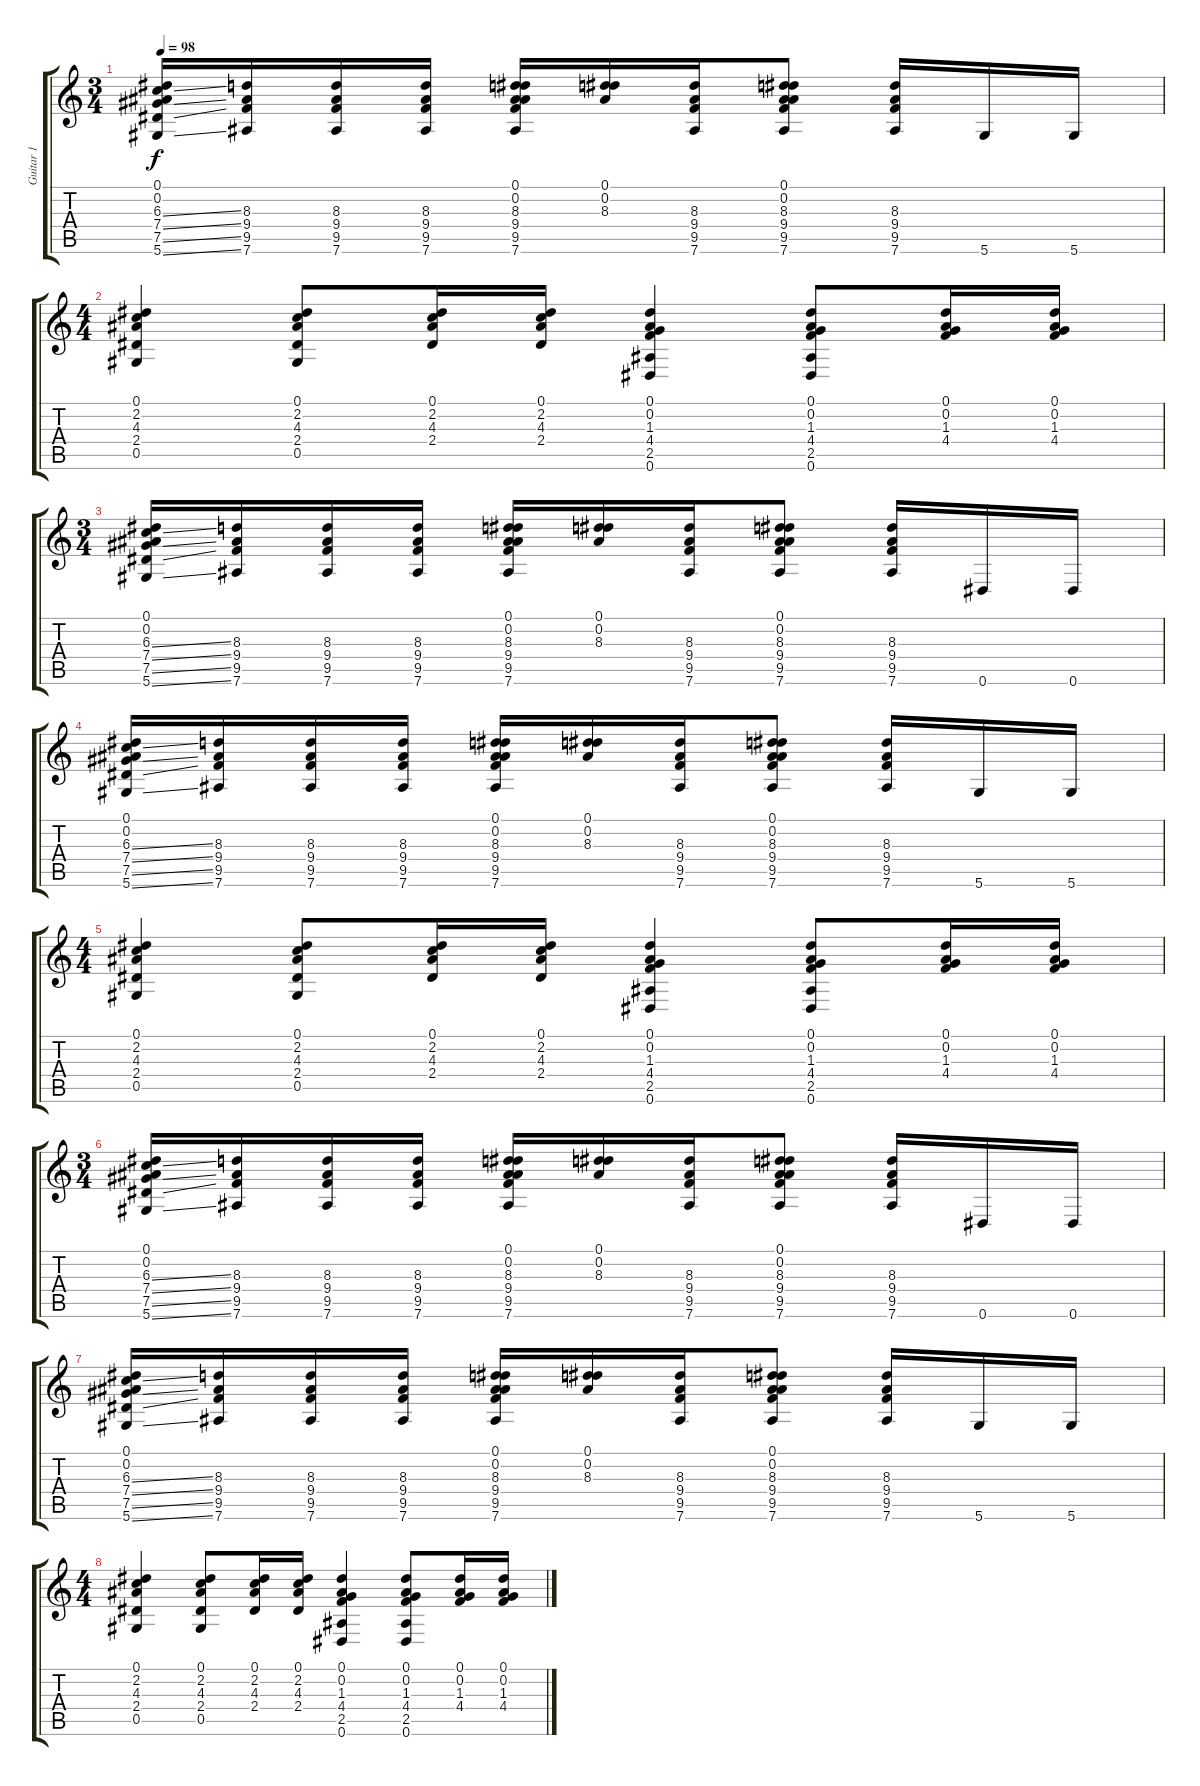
\track ("Guitar 1" "Guitar 1") {instrument acousticguitarsteel}
\staff {score tabs}
\tuning (Eb4 Bb3 Gb3 Db3 Ab2 Eb2) {hide}
\ts (3 4)
\tempo 98
\clef g2
\ks c
(0.1 0.2 6.3{ss} 7.4{ss} 7.5{ss} 5.6{ss}).16{dy f} (8.3 9.4 9.5 7.6).16 (8.3 9.4 9.5 7.6).16 (8.3 9.4 9.5 7.6).16 (0.1 0.2 8.3 9.4 9.5 7.6).16 (0.1 0.2 8.3).16 (8.3 9.4 9.5 7.6).16 (0.1 0.2 8.3 9.4 9.5 7.6).8 (8.3 9.4 9.5 7.6).16 5.6.16 5.6.16 |
\ts (4 4)
(0.1 2.2 4.3 2.4 0.5).4 (0.1 2.2 4.3 2.4 0.5).8 (0.1 2.2 4.3 2.4).16 (0.1 2.2 4.3 2.4).16 (0.1 0.2 1.3 4.4 2.5 0.6).4 (0.1 0.2 1.3 4.4 2.5 0.6).8 (0.1 0.2 1.3 4.4).16 (0.1 0.2 1.3 4.4).16 |
\ts (3 4)
(0.1 0.2 6.3{ss} 7.4{ss} 7.5{ss} 5.6{ss}).16 (8.3 9.4 9.5 7.6).16 (8.3 9.4 9.5 7.6).16 (8.3 9.4 9.5 7.6).16 (0.1 0.2 8.3 9.4 9.5 7.6).16 (0.1 0.2 8.3).16 (8.3 9.4 9.5 7.6).16 (0.1 0.2 8.3 9.4 9.5 7.6).8 (8.3 9.4 9.5 7.6).16 0.6.16 0.6.16 |
(0.1 0.2 6.3{ss} 7.4{ss} 7.5{ss} 5.6{ss}).16 (8.3 9.4 9.5 7.6).16 (8.3 9.4 9.5 7.6).16 (8.3 9.4 9.5 7.6).16 (0.1 0.2 8.3 9.4 9.5 7.6).16 (0.1 0.2 8.3).16 (8.3 9.4 9.5 7.6).16 (0.1 0.2 8.3 9.4 9.5 7.6).8 (8.3 9.4 9.5 7.6).16 5.6.16 5.6.16 |
\ts (4 4)
(0.1 2.2 4.3 2.4 0.5).4 (0.1 2.2 4.3 2.4 0.5).8 (0.1 2.2 4.3 2.4).16 (0.1 2.2 4.3 2.4).16 (0.1 0.2 1.3 4.4 2.5 0.6).4 (0.1 0.2 1.3 4.4 2.5 0.6).8 (0.1 0.2 1.3 4.4).16 (0.1 0.2 1.3 4.4).16 |
\ts (3 4)
(0.1 0.2 6.3{ss} 7.4{ss} 7.5{ss} 5.6{ss}).16 (8.3 9.4 9.5 7.6).16 (8.3 9.4 9.5 7.6).16 (8.3 9.4 9.5 7.6).16 (0.1 0.2 8.3 9.4 9.5 7.6).16 (0.1 0.2 8.3).16 (8.3 9.4 9.5 7.6).16 (0.1 0.2 8.3 9.4 9.5 7.6).8 (8.3 9.4 9.5 7.6).16 0.6.16 0.6.16 |
(0.1 0.2 6.3{ss} 7.4{ss} 7.5{ss} 5.6{ss}).16 (8.3 9.4 9.5 7.6).16 (8.3 9.4 9.5 7.6).16 (8.3 9.4 9.5 7.6).16 (0.1 0.2 8.3 9.4 9.5 7.6).16 (0.1 0.2 8.3).16 (8.3 9.4 9.5 7.6).16 (0.1 0.2 8.3 9.4 9.5 7.6).8 (8.3 9.4 9.5 7.6).16 5.6.16 5.6.16 |
\ts (4 4)
(0.1 2.2 4.3 2.4 0.5).4 (0.1 2.2 4.3 2.4 0.5).8 (0.1 2.2 4.3 2.4).16 (0.1 2.2 4.3 2.4).16 (0.1 0.2 1.3 4.4 2.5 0.6).4 (0.1 0.2 1.3 4.4 2.5 0.6).8 (0.1 0.2 1.3 4.4).16 (0.1 0.2 1.3 4.4).16
